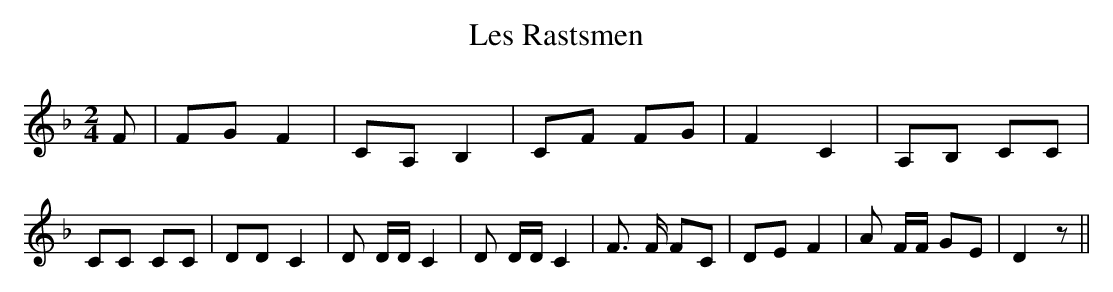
X:1
T:Les Rastsmen
M:2/4
L:1/8
K:F
 F| FG F2| CA, B,2| CF FG| F2 C2| A,B, CC| CC CC| DD C2| D D/2D/2 C2|\
 D D/2D/2 C2| F3/2 F/2 FC| DE F2| A F/2F/2 GE| D2 z||
